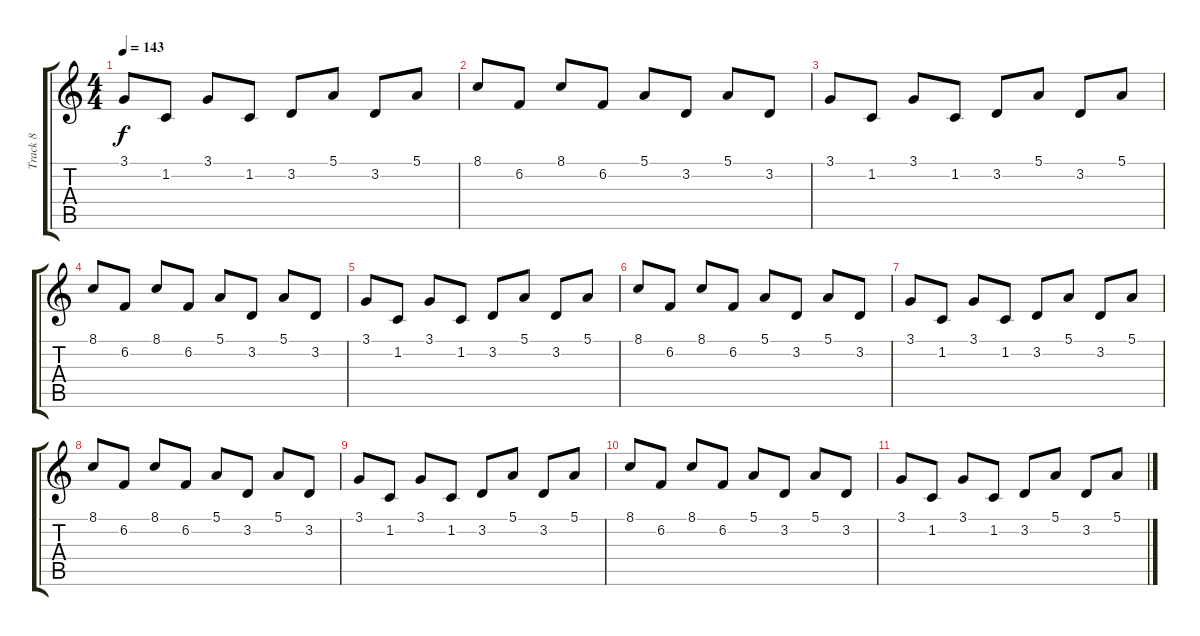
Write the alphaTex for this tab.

\track ("Track 8" "Track 8") {instrument stringensemble1}
\staff {score tabs}
\tuning (E4 B3 G3 D3 A2 D2) {hide}
\ts (4 4)
\tempo 143
\clef g2
\ks c
3.1.8{dy f} 1.2.8 3.1.8 1.2.8 3.2.8 5.1.8 3.2.8 5.1.8 |
8.1.8 6.2.8 8.1.8 6.2.8 5.1.8 3.2.8 5.1.8 3.2.8 |
3.1.8 1.2.8 3.1.8 1.2.8 3.2.8 5.1.8 3.2.8 5.1.8 |
8.1.8 6.2.8 8.1.8 6.2.8 5.1.8 3.2.8 5.1.8 3.2.8 |
3.1.8 1.2.8 3.1.8 1.2.8 3.2.8 5.1.8 3.2.8 5.1.8 |
8.1.8 6.2.8 8.1.8 6.2.8 5.1.8 3.2.8 5.1.8 3.2.8 |
3.1.8 1.2.8 3.1.8 1.2.8 3.2.8 5.1.8 3.2.8 5.1.8 |
8.1.8 6.2.8 8.1.8 6.2.8 5.1.8 3.2.8 5.1.8 3.2.8 |
3.1.8 1.2.8 3.1.8 1.2.8 3.2.8 5.1.8 3.2.8 5.1.8 |
8.1.8 6.2.8 8.1.8 6.2.8 5.1.8 3.2.8 5.1.8 3.2.8 |
3.1.8 1.2.8 3.1.8 1.2.8 3.2.8 5.1.8 3.2.8 5.1.8
